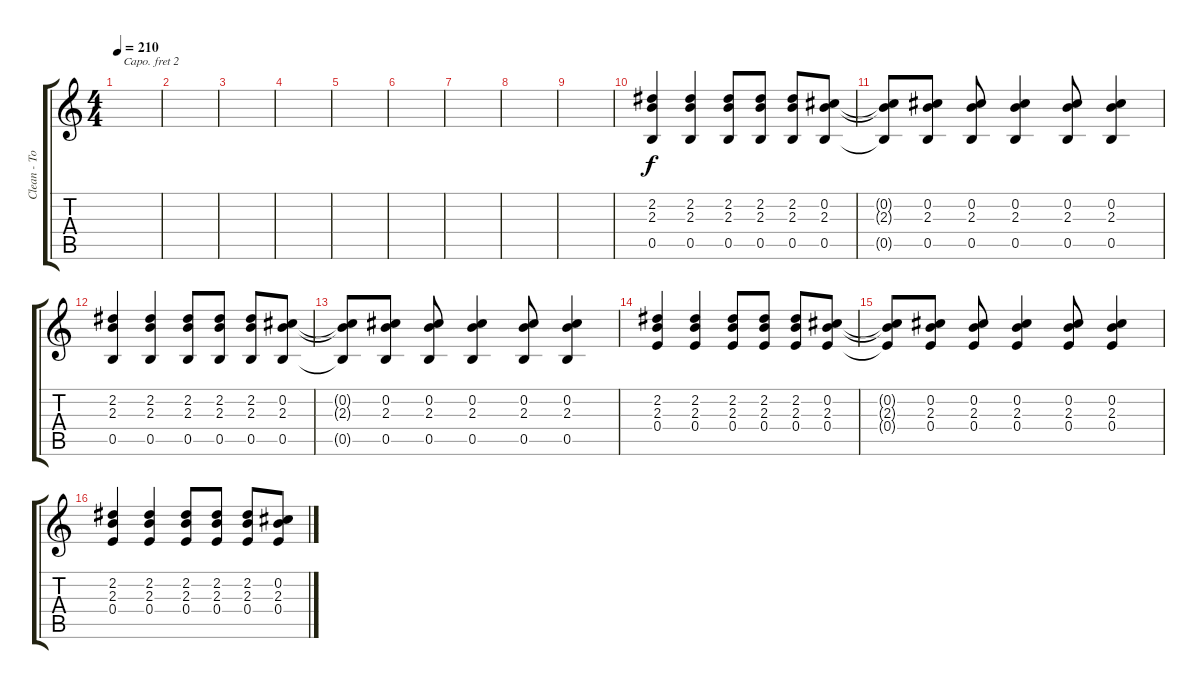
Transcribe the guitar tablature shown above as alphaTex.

\track ("Clean - Tom Delonge" "Clean - To") {instrument electricguitarclean}
\staff {score tabs}
\capo 2
\tuning (E4 B3 G3 D3 A2 E2) {hide}
\ts (4 4)
\tempo 210
\clef g2
\ks c
|
|
|
|
|
|
|
|
|
(2.2 2.3 0.5).4 (2.2 2.3 0.5).4 (2.2 2.3 0.5).8 (2.2 2.3 0.5).8 (2.2 2.3 0.5).8 (0.2 2.3 0.5).8 |
(0.2{t} 2.3{t} 0.5{t}).8 (0.2 2.3 0.5).8 (0.2 2.3 0.5).8 (0.2 2.3 0.5).4 (0.2 2.3 0.5).8 (0.2 2.3 0.5).4 |
(2.2 2.3 0.5).4 (2.2 2.3 0.5).4 (2.2 2.3 0.5).8 (2.2 2.3 0.5).8 (2.2 2.3 0.5).8 (0.2 2.3 0.5).8 |
(0.2{t} 2.3{t} 0.5{t}).8 (0.2 2.3 0.5).8 (0.2 2.3 0.5).8 (0.2 2.3 0.5).4 (0.2 2.3 0.5).8 (0.2 2.3 0.5).4 |
(2.2 2.3 0.4).4 (2.2 2.3 0.4).4 (2.2 2.3 0.4).8 (2.2 2.3 0.4).8 (2.2 2.3 0.4).8 (0.2 2.3 0.4).8 |
(0.2{t} 2.3{t} 0.4{t}).8 (0.2 2.3 0.4).8 (0.2 2.3 0.4).8 (0.2 2.3 0.4).4 (0.2 2.3 0.4).8 (0.2 2.3 0.4).4 |
(2.2 2.3 0.4).4 (2.2 2.3 0.4).4 (2.2 2.3 0.4).8 (2.2 2.3 0.4).8 (2.2 2.3 0.4).8 (0.2 2.3 0.4).8
